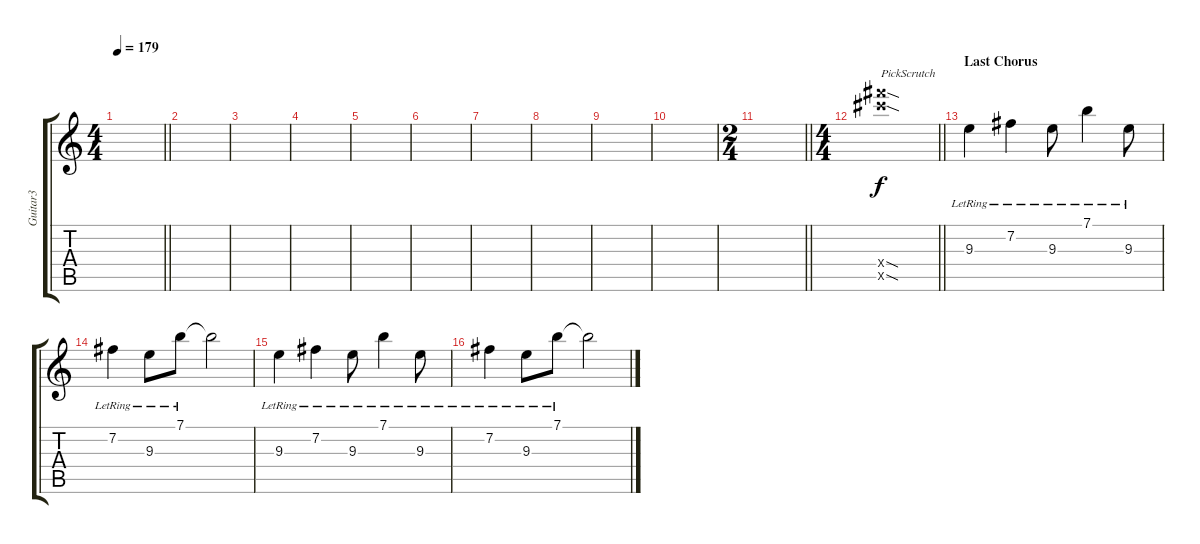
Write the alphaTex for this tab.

\track ("Guitar3" "Guitar3") {instrument electricguitarclean}
\staff {score tabs}
\tuning (E4 B3 G3 D3 A2 E2) {hide}
\ts (4 4)
\tempo 179
\clef g2
\barLineRight lightlight
\ks c
|
|
|
|
|
|
|
|
|
|
\ts (2 4)
\barLineRight lightlight
|
\ts (4 4)
\barLineRight lightlight
(28.4{sod x} 28.5{sod x}).1{txt "PickScrutch"} |
\section ("" "Last Chorus")
9.3{lr}.4{balance 8 instrument electricguitarclean} 7.2{lr}.4 9.3{lr}.8 7.1{lr}.4 9.3{lr}.8 |
7.2{lr}.4 9.3{lr}.8 7.1{lr}.8 7.1{t}.2 |
9.3{lr}.4 7.2{lr}.4 9.3{lr}.8 7.1{lr}.4 9.3{lr}.8 |
7.2{lr}.4 9.3{lr}.8 7.1{lr}.8 7.1{t}.2
